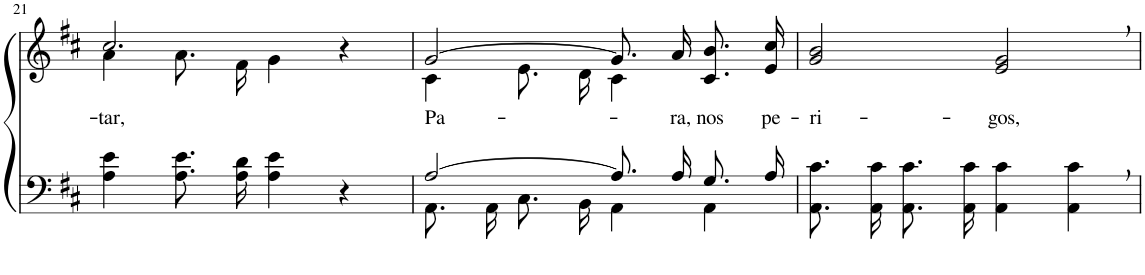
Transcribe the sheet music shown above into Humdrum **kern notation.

**kern	**kern	**text
*part2	*part1	*part1
*staff2	*staff1	*staff1
*I"Parte III e IV	*I"Parte I e II	*
!!LO:PB:g=z
*clefF4	*clefG2	*
*k[f#c#]	*k[f#c#]	*
*M4/4	*M4/4	*
=21	=21	=21
!	!	!LO:LY:b
*	*^	*
4A\ 4e\	2.cc#/	4a\	tar,
8.A\ 8.e\L	.	8.a\L	.
16A\ 16d\Jk	.	16f#\Jk	.
4A\ 4e\	.	4g\	.
4r	4r	4ryy	.
=22	=22	=22	=22
*^	*	*	*
!	!	!	!	!LO:LY:b
[2A/	8.AA\L	[2g/	4c#\	Pa-
.	16AA\Jk	.	.	.
.	8.C#\L	.	8.e\L	.
.	16BB\Jk	.	16d\Jk	.
8.A/L]	4AA\	8.g/L]	4c#\	.
!	!	!	!	!LO:LY:b
16A/Jk	.	16a/Jk	.	ra,
!	!	!	!	!LO:LY:b
8.G/L	4AA\	8.c#/ 8.b/L	4ryy	nos
!	!	!	!	!LO:LY:b
16A/Jk	.	16e/ 16cc#/Jk	.	pe-
*v	*v	*	*	*
*	*v	*v	*
=23	=23	=23
!	!	!LO:LY:b
8.AA\ 8.c#\L	2g/ 2b/	-ri-
16AA\ 16c#\Jk	.	.
8.AA\ 8.c#\L	.	.
16AA\ 16c#\Jk	.	.
!	!	!LO:LY:b
4AA\ 4c#\	2e/, 2g/,	-gos,
4AA\, 4c#\,	.	.
=	=	=
*-	*-	*-
